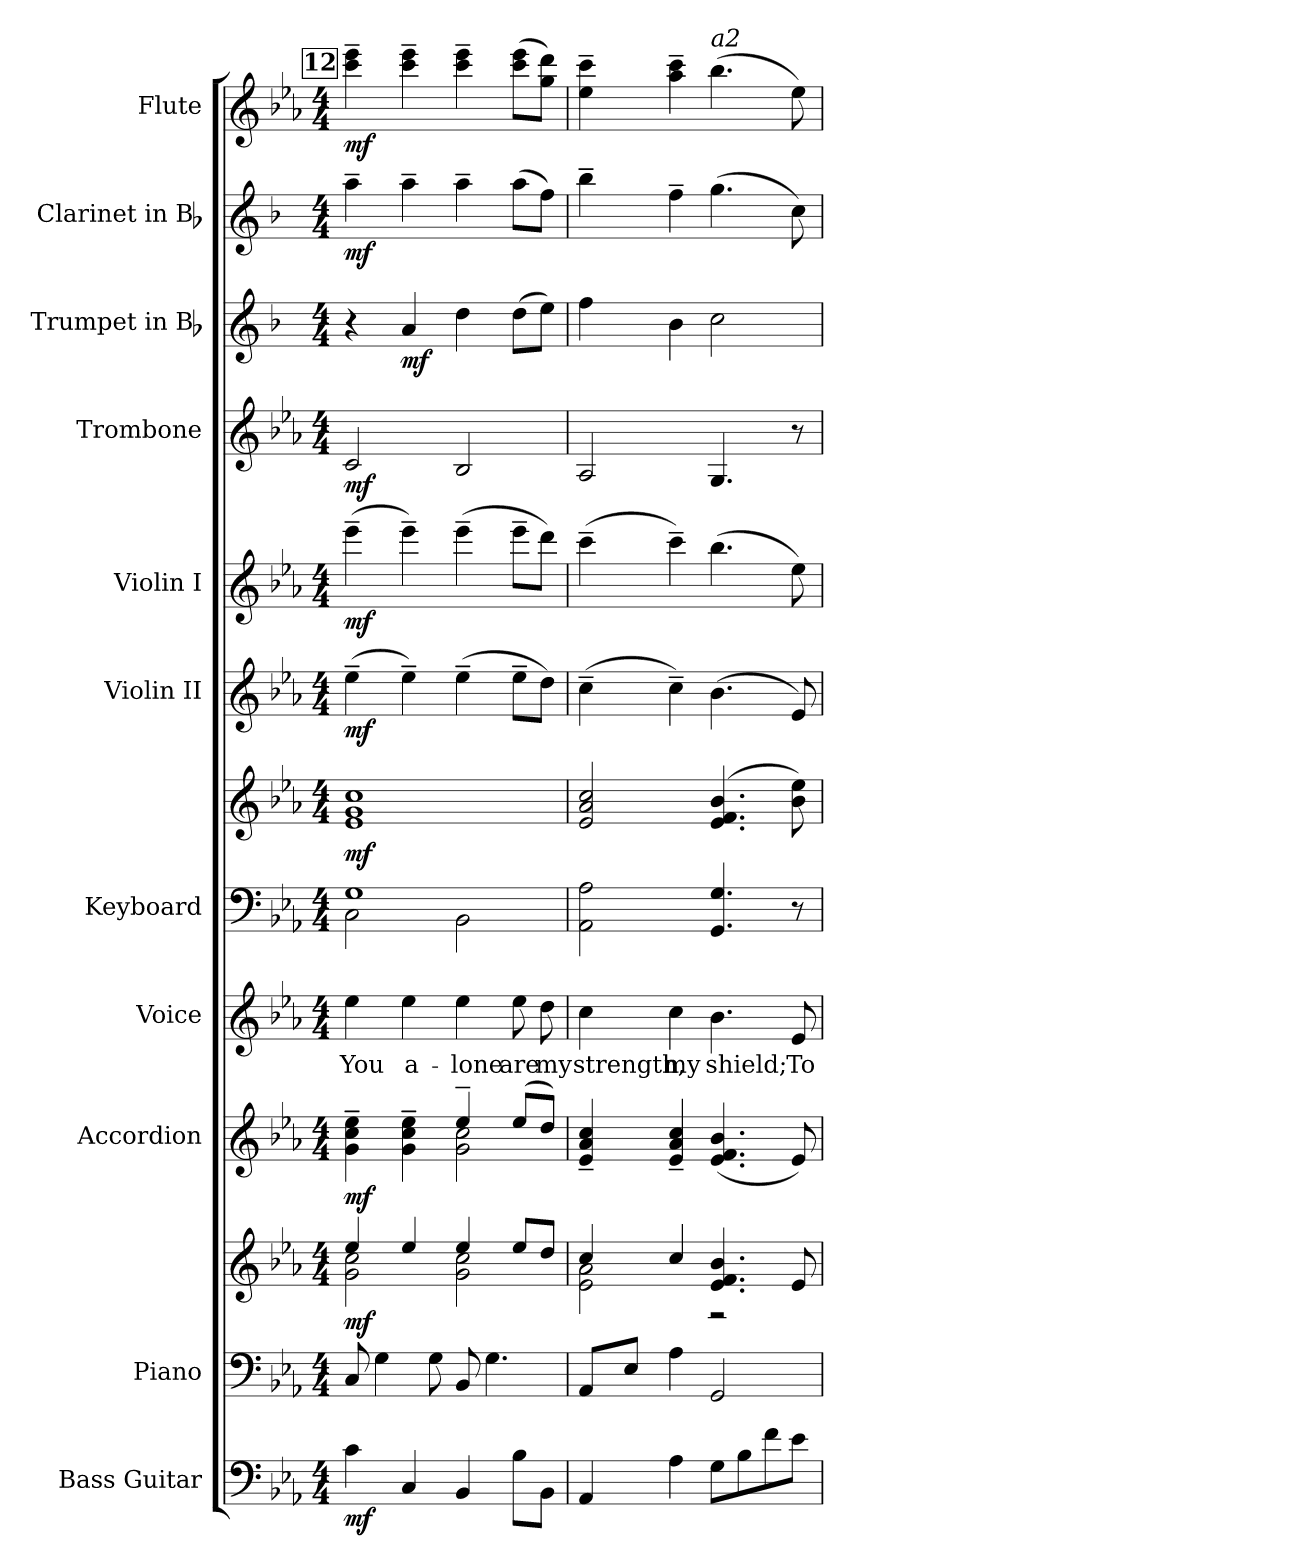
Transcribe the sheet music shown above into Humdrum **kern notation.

**kern	**dynam	**kern	**kern	**dynam	**kern	**dynam	**kern	**text	**kern	**kern	**dynam	**kern	**dynam	**kern	**dynam	**kern	**dynam	**kern	**dynam	**kern	**dynam	**kern	**dynam
*part11	*part11	*part10	*part10	*part10	*part9	*part9	*part8	*part8	*part7	*part7	*part7	*part6	*part6	*part5	*part5	*part4	*part4	*part3	*part3	*part2	*part2	*part1	*part1
*staff13	*staff13	*staff12	*staff11	*staff11/12	*staff10	*staff10	*staff9	*staff9	*staff8	*staff7	*staff7/8	*staff6	*staff6	*staff5	*staff5	*staff4	*staff4	*staff3	*staff3	*staff2	*staff2	*staff1	*staff1
*I"Bass Guitar	*	*I"Piano	*	*	*I"Accordion	*	*I"Voice	*	*I"Keyboard	*	*	*I"Violin II	*	*I"Violin I	*	*I"Trombone	*	*I"Trumpet in Bb	*	*I"Clarinet in Bb	*	*I"Flute	*
*I'Bass	*	*I'Pno.	*	*	*I'Accord.	*	*I'Voice	*	*I'Kbd.	*	*	*I'Vln. II	*	*I'Vln. I	*	*I'Tbn.	*	*I'Tpt.	*	*I'Cl.	*	*I'Fl.	*
*clefF4	*	*clefF4	*clefG2	*	*clefG2	*	*clefG2	*	*clefF4	*clefG2	*	*clefG2	*	*clefG2	*	*clefG2	*	*clefG2	*	*clefG2	*	*clefG2	*
*ITrd7c12	*	*	*	*	*	*	*	*	*	*	*	*	*	*	*	*ITrd8c14	*	*ITrd1c2	*	*ITrd1c2	*	*	*
*k[b-e-a-]	*	*k[b-e-a-]	*k[b-e-a-]	*	*k[b-e-a-]	*	*k[b-e-a-]	*	*k[b-e-a-]	*k[b-e-a-]	*	*k[b-e-a-]	*	*k[b-e-a-]	*	*k[b-e-a-]	*	*k[b-e-a-]	*	*k[b-e-a-]	*	*k[b-e-a-]	*
*E-:	*	*E-:	*E-:	*	*E-:	*	*E-:	*	*E-:	*E-:	*	*E-:	*	*E-:	*	*E-:	*	*E-:	*	*E-:	*	*E-:	*
*M4/4	*	*M4/4	*M4/4	*	*M4/4	*	*M4/4	*	*M4/4	*M4/4	*	*M4/4	*	*M4/4	*	*M4/4	*	*M4/4	*	*M4/4	*	*M4/4	*
!!LO:REH:place=s1:color=#000000:enc=box:fs=7.5273:t=12
=53	=53	=53	=53	=53	=53	=53	=53	=53	=53	=53	=53	=53	=53	=53	=53	=53	=53	=53	=53	=53	=53	=53	=53
*	*	*	*^	*	*^	*	*	*	*	*	*	*	*	*	*	*	*	*	*	*	*	*	*
!	!	!	!	!	!	!	!	!	!	!LO:LY:b:color=#000000	!	!	!	!	!	!	!	!	!	!	!	!	!	!	!
*	*	*	*	*	*	*	*	*	*	*	*^	*	*	*	*	*	*	*	*	*	*	*	*	*	*
4Ci\	mf	8Ci/	4ee-i/	2gi\ 2cci	mf	4gi\~ 4cci~ 4ee-i~	2ryy	mf	4ee-i\	You	1Gi	2Ci\	1e-i 1gi 1cci	mf	(4ee-~i\	mf	(4eee-~i\	mf	2Ci/	mf	4r	.	4gg~i\	mf	4ccci\~ 4eee-i~	mf
.	.	4Gi\	.	.	.	.	.	.	.	.	.	.	.	.	.	.	.	.	.	.	.	.	.	.	.	.
!	!	!	!	!	!	!	!	!	!	!LO:LY:b:color=#000000	!	!	!	!	!	!	!	!	!	!	!	!	!	!	!	!
4CCi/	.	.	4ee-i/	.	.	4gi\~ 4cci~ 4ee-i~	.	.	4ee-i\	a-	.	.	.	.	4ee-~i\)	.	4eee-~i\)	.	.	.	4gi/	mf	4gg~i\	.	4ccci\~ 4eee-i~	.
.	.	8Gi\	.	.	.	.	.	.	.	.	.	.	.	.	.	.	.	.	.	.	.	.	.	.	.	.
!	!	!	!	!	!	!	!	!	!	!LO:LY:b:color=#000000	!	!	!	!	!	!	!	!	!	!	!	!	!	!	!	!
4BBB-i/	.	8BB-i/	4ee-i/	2gi\ 2cci	.	4ee-~i/	2gi\ 2cci	.	4ee-i\	-lone	.	2BB-i\	.	.	(4ee-~i\	.	(4eee-~i\	.	2BB-i/	.	4cci\	.	4gg~i\	.	4ccci\~ 4eee-i~	.
.	.	4.Gi\	.	.	.	.	.	.	.	.	.	.	.	.	.	.	.	.	.	.	.	.	.	.	.	.
!	!	!	!	!	!	!	!	!	!	!LO:LY:b:color=#000000	!	!	!	!	!	!	!	!	!	!	!	!	!	!	!	!
8BB-i\L	.	.	8ee-i/L	.	.	(8ee-i/L	.	.	8ee-i\	are	.	.	.	.	8ee-~i\L	.	8eee-~i\L	.	.	.	(8cci\L	.	(8ggi\L	.	(8ccci\ 8eee-iL	.
!	!	!	!	!	!	!	!	!	!	!LO:LY:b:color=#000000	!	!	!	!	!	!	!	!	!	!	!	!	!	!	!	!
8BBB-i\J	.	.	8ddi/J	.	.	8ddi/J)	.	.	8ddi\	my	.	.	.	.	8ddi\J)	.	8dddi\J)	.	.	.	8ddi\J)	.	8ee-i\J)	.	8ggi\ 8dddiJ)	.
*	*	*	*	*	*	*v	*v	*	*	*	*v	*v	*	*	*	*	*	*	*	*	*	*	*	*	*	*
=54	=54	=54	=54	=54	=54	=54	=54	=54	=54	=54	=54	=54	=54	=54	=54	=54	=54	=54	=54	=54	=54	=54	=54	=54
!	!	!	!	!	!	!	!	!	!LO:LY:b:color=#000000	!	!	!	!	!	!	!	!	!	!	!	!	!	!	!
4AAA-i/	.	8AA-i/L	4cci/	2e-i\ 2a-i	.	4e-i/~ 4a-i~ 4cci~	.	4cci\	strength,	2AA-i\ 2A-i	2e-i/ 2a-i 2cci	.	(4cc~i\	.	(4ccc~i\	.	2AA-i/	.	4ee-i\	.	4aa-~i\	.	4ee-i\~ 4ccci~	.
.	.	8E-i/J	.	.	.	.	.	.	.	.	.	.	.	.	.	.	.	.	.	.	.	.	.	.
!	!	!	!	!	!	!	!	!	!LO:LY:b:color=#000000	!	!	!	!	!	!	!	!	!	!	!	!	!	!	!
4AA-i\	.	4A-i\	4cci/	.	.	4e-i/~ 4a-i~ 4cci~	.	4cci\	my	.	.	.	4cc~i\)	.	4ccc~i\)	.	.	.	4a-i\	.	4ee-~i\	.	4aa-i\~ 4ccci~	.
!	!	!	!	!	!	!	!	!	!	!	!	!	!	!	!	!	!	!	!	!	!	!	!LO:TX:a:i:t=a2	!
!	!	!	!	!	!	!	!	!	!LO:LY:b:color=#000000	!	!	!	!	!	!	!	!	!	!	!	!	!	!	!
8GGi\L	.	2GGi/	4.e-i/ 4.fi 4.b-i	2r	.	(4.e-i/ 4.fi 4.b-i	.	4.b-i\	shield;	4.GGi/ 4.Gi	(4.e-i/ 4.fi 4.b-i	.	(4.b-i\	.	(4.bb-i\	.	4.GGi/	.	2b-i\	.	(4.ffi\	.	(4.bb-i\	.
8BB-i\	.	.	.	.	.	.	.	.	.	.	.	.	.	.	.	.	.	.	.	.	.	.	.	.
8Fi\	.	.	.	.	.	.	.	.	.	.	.	.	.	.	.	.	.	.	.	.	.	.	.	.
!	!	!	!	!	!	!	!	!	!LO:LY:b:color=#000000	!	!	!	!	!	!	!	!	!	!	!	!	!	!	!
8E-i\J	.	.	8e-i/	.	.	8e-i/)	.	8e-i/	To	8r	8b-i\ 8ee-i)	.	8e-i/)	.	8ee-i\)	.	8r	.	.	.	8b-i\)	.	8ee-i\)	.
*	*	*	*v	*v	*	*	*	*	*	*	*	*	*	*	*	*	*	*	*	*	*	*	*	*
=	=	=	=	=	=	=	=	=	=	=	=	=	=	=	=	=	=	=	=	=	=	=	=
*-	*-	*-	*-	*-	*-	*-	*-	*-	*-	*-	*-	*-	*-	*-	*-	*-	*-	*-	*-	*-	*-	*-	*-
